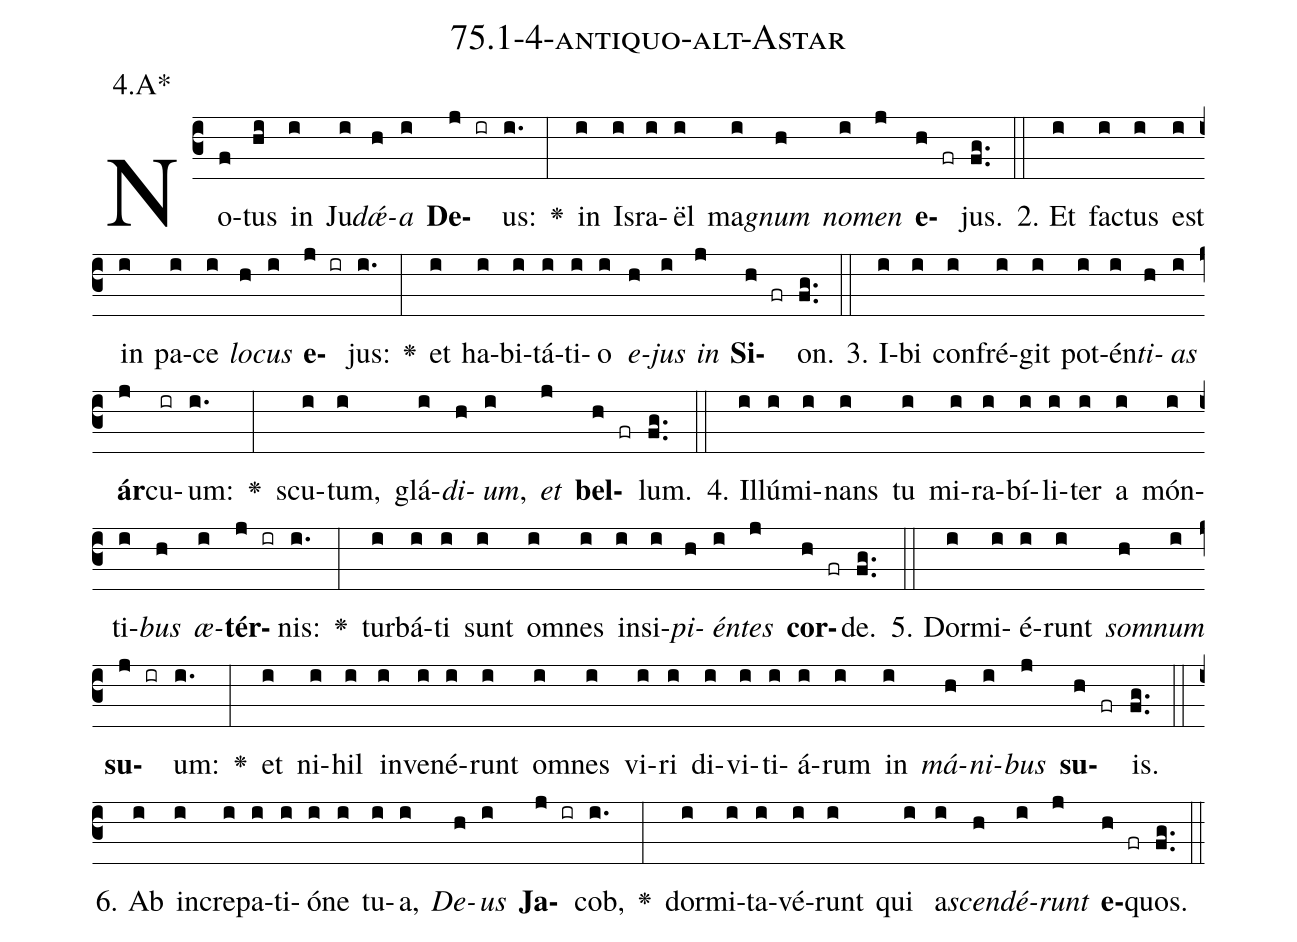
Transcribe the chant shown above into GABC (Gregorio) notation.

name: 75.1-4-antiquo-alt-Astar;
annotation: 4.A*;
%%
(c3)No(f)tus(hi) in(i) Ju(i)<i>dǽ</i>(h)<i>a</i>(i) <b>De</b>(j ir)us:(i.) <v>\greheightstar</v>(:) in(i) Is(i)ra(i)ël(i) ma(i)<i>gnum</i>(h) <i>no</i>(i)<i>men</i>(j) <b>e</b>(h fr)jus.(fg..) (::)
2. Et(i) fac(i)tus(i) est(i) in(i) pa(i)ce(i) <i>lo</i>(h)<i>cus</i>(i) <b>e</b>(j ir)jus:(i.) <v>\greheightstar</v>(:) et(i) ha(i)bi(i)tá(i)ti(i)o(i) <i>e</i>(h)<i>jus</i>(i) <i>in</i>(j) <b>Si</b>(h fr)on.(fg..) (::)
3. I(i)bi(i) con(i)fré(i)git(i) pot(i)én(i)<i>ti</i>(h)<i>as</i>(i) <b>ár</b>(j)cu(ir)um:(i.) <v>\greheightstar</v>(:) scu(i)tum,(i) glá(i)<i>di</i>(h)<i>um</i>,(i) <i>et</i>(j) <b>bel</b>(h fr)lum.(fg..) (::)
4. Il(i)lú(i)mi(i)nans(i) tu(i) mi(i)ra(i)bí(i)li(i)ter(i) a(i) món(i)ti(i)<i>bus</i>(h) <i>æ</i>(i)<b>tér</b>(j ir)nis:(i.) <v>\greheightstar</v>(:) tur(i)bá(i)ti(i) sunt(i) om(i)nes(i) in(i)si(i)<i>pi</i>(h)<i>én</i>(i)<i>tes</i>(j) <b>cor</b>(h fr)de.(fg..) (::)
5. Dor(i)mi(i)é(i)runt(i) <i>som</i>(h)<i>num</i>(i) <b>su</b>(j ir)um:(i.) <v>\greheightstar</v>(:) et(i) ni(i)hil(i) in(i)ve(i)né(i)runt(i) om(i)nes(i) vi(i)ri(i) di(i)vi(i)ti(i)á(i)rum(i) in(i) <i>má</i>(h)<i>ni</i>(i)<i>bus</i>(j) <b>su</b>(h fr)is.(fg..) (::)
6. Ab(i) in(i)cre(i)pa(i)ti(i)ó(i)ne(i) tu(i)a,(i) <i>De</i>(h)<i>us</i>(i) <b>Ja</b>(j ir)cob,(i.) <v>\greheightstar</v>(:) dor(i)mi(i)ta(i)vé(i)runt(i) qui(i) a(i)<i>scen</i>(h)<i>dé</i>(i)<i>runt</i>(j) <b>e</b>(h fr)quos.(fg..) (::)
